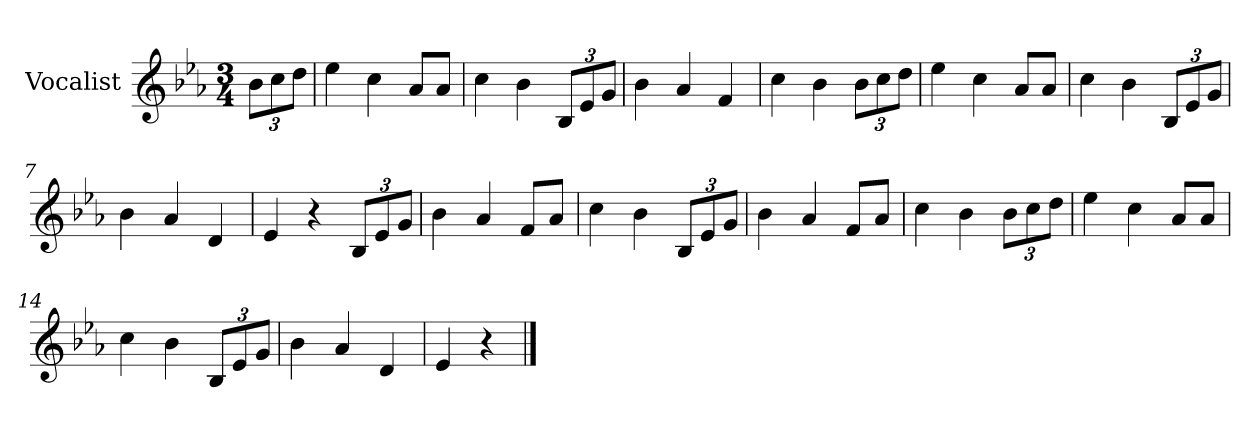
**kern
*part1
*staff1
*I"Vocalist
*k[b-e-a-]
*E-:
*M3/4
=
12b-L
12cc
12ddJ
=1
4ee-
4cc
8a-L
8a-J
=2
4cc
4b-
12B-L
12e-
12gJ
=3
4b-
4a-
4f
=4
4cc
4b-
12b-L
12cc
12ddJ
=5
4ee-
4cc
8a-L
8a-J
=6
4cc
4b-
12B-L
12e-
12gJ
=7
4b-
4a-
4d
=8
4e-
4r
12B-L
12e-
12gJ
=9
4b-
4a-
8fL
8a-J
=10
4cc
4b-
12B-L
12e-
12gJ
=11
4b-
4a-
8fL
8a-J
=12
4cc
4b-
12b-L
12cc
12ddJ
=13
4ee-
4cc
8a-L
8a-J
=14
4cc
4b-
12B-L
12e-
12gJ
=15
4b-
4a-
4d
=16
4e-
4r
==
*-
